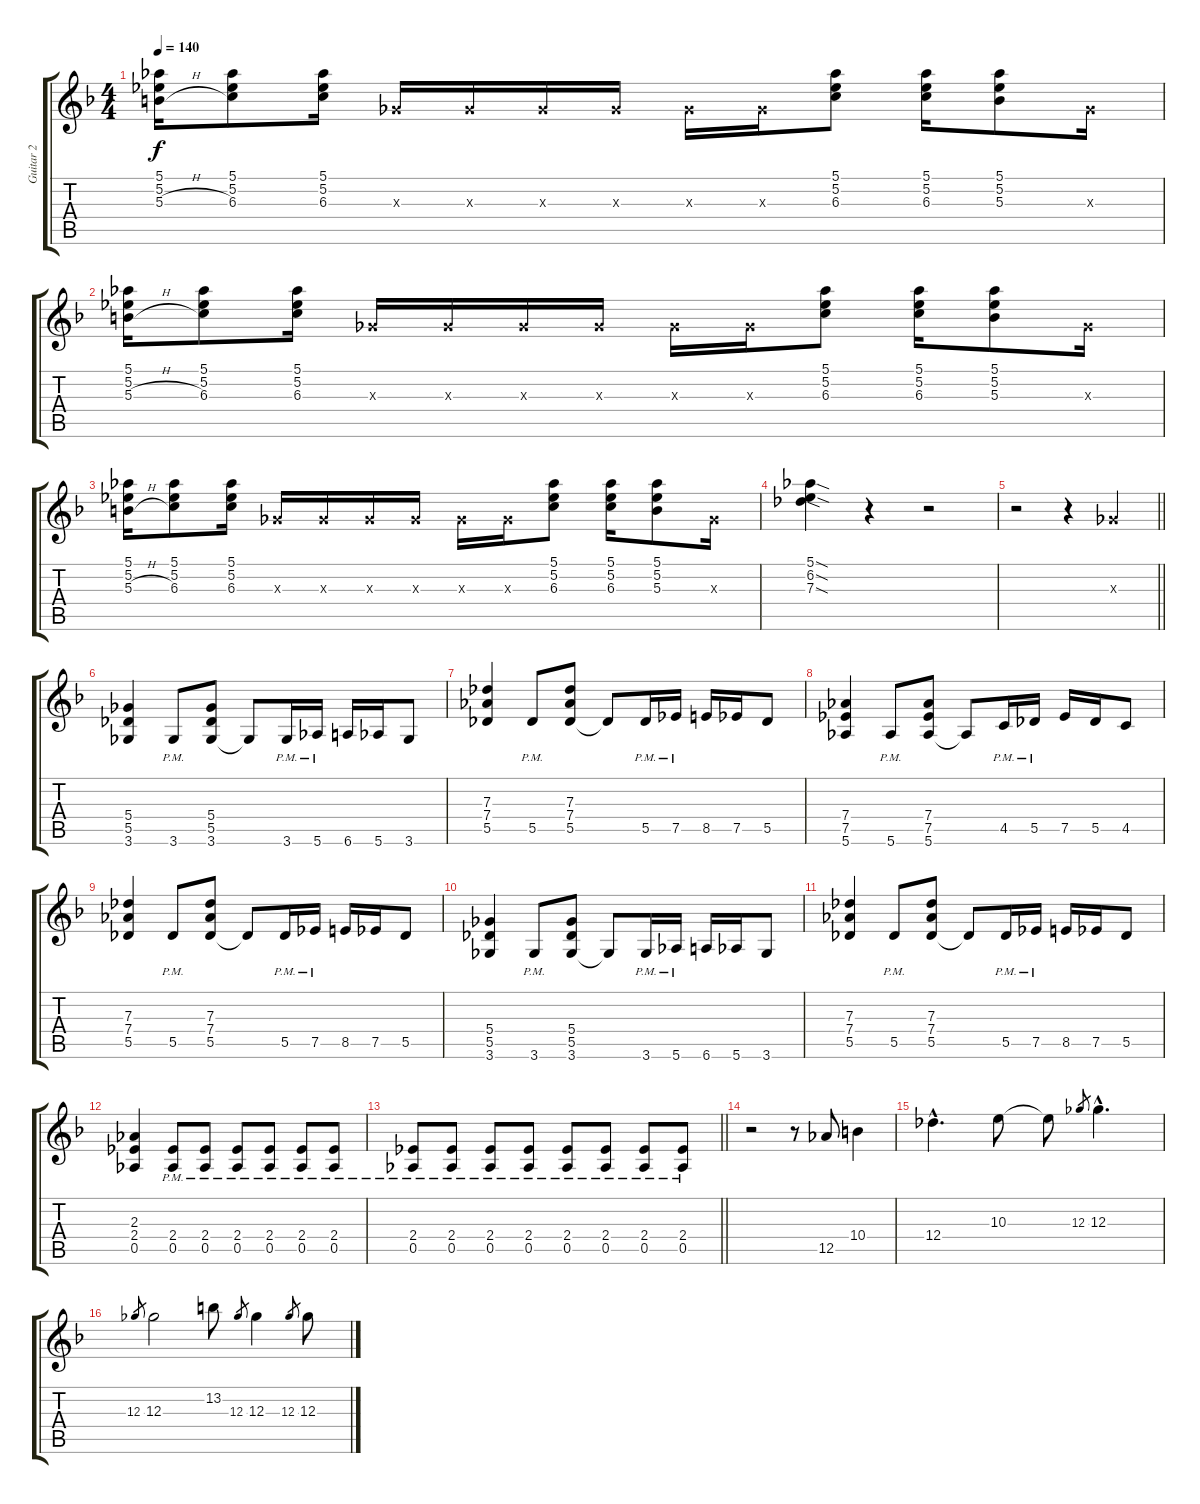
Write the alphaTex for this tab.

\track ("Guitar 2" "Guitar 2") {instrument acousticguitarnylon}
\staff {score tabs}
\tuning (Eb4 Bb3 Gb3 Db3 Ab2 Eb2) {hide}
\ts (4 4)
\tempo 140
\clef g2
\ks f
(5.1 5.2 5.3{h}).16{dy f} (5.1 5.2 6.3).8 (5.1 5.2 6.3).16 0.3{x}.16 0.3{x}.16 0.3{x}.16 0.3{x}.16 0.3{x}.16 0.3{x}.16 (5.1 5.2 6.3).8 (5.1 5.2 6.3).16 (5.1 5.2 5.3).8 0.3{x}.16 |
(5.1 5.2 5.3{h}).16 (5.1 5.2 6.3).8 (5.1 5.2 6.3).16 0.3{x}.16 0.3{x}.16 0.3{x}.16 0.3{x}.16 0.3{x}.16 0.3{x}.16 (5.1 5.2 6.3).8 (5.1 5.2 6.3).16 (5.1 5.2 5.3).8 0.3{x}.16 |
(5.1 5.2 5.3{h}).16 (5.1 5.2 6.3).8 (5.1 5.2 6.3).16 0.3{x}.16 0.3{x}.16 0.3{x}.16 0.3{x}.16 0.3{x}.16 0.3{x}.16 (5.1 5.2 6.3).8 (5.1 5.2 6.3).16 (5.1 5.2 5.3).8 0.3{x}.16 |
(5.1{sod} 6.2{sod} 7.3{sod}).4 r.4 r.2 |
\barLineRight lightlight
r.2{instrument distortionguitar} r.4 0.3{x}.4 |
(5.4 5.5 3.6).4 3.6{pm}.8 (5.4 5.5 3.6).8 3.6{t}.8 3.6{pm}.16 5.6{pm}.16 6.6.16 5.6.16 3.6.8 |
(7.3 7.4 5.5).4 5.5{pm}.8 (7.3 7.4 5.5).8 5.5{t}.8 5.5{pm}.16 7.5{pm}.16 8.5.16 7.5.16 5.5.8 |
(7.4 7.5 5.6).4 5.6{pm}.8 (7.4 7.5 5.6).8 5.6{t}.8 4.5{pm}.16 5.5{pm}.16 7.5.16 5.5.16 4.5.8 |
(7.3 7.4 5.5).4 5.5{pm}.8 (7.3 7.4 5.5).8 5.5{t}.8 5.5{pm}.16 7.5{pm}.16 8.5.16 7.5.16 5.5.8 |
(5.4 5.5 3.6).4 3.6{pm}.8 (5.4 5.5 3.6).8 3.6{t}.8 3.6{pm}.16 5.6{pm}.16 6.6.16 5.6.16 3.6.8 |
(7.3 7.4 5.5).4 5.5{pm}.8 (7.3 7.4 5.5).8 5.5{t}.8 5.5{pm}.16 7.5{pm}.16 8.5.16 7.5.16 5.5.8 |
(2.3 2.4 0.5).4 (2.4{pm} 0.5{pm}).8 (2.4 0.5{pm}).8 (2.4 0.5{pm}).8 (2.4 0.5{pm}).8 (2.4 0.5{pm}).8 (2.4 0.5{pm}).8 |
\barLineRight lightlight
(2.4 0.5{pm}).8 (2.4 0.5{pm}).8 (2.4 0.5{pm}).8 (2.4 0.5{pm}).8 (2.4 0.5{pm}).8 (2.4 0.5{pm}).8 (2.4 0.5{pm}).8 (2.4 0.5{pm}).8 |
r.2{instrument electricguitarclean} r.8 12.5.8 10.4.4 |
12.4{hac}.4{d} 10.3.8 10.3{t}.8 12.3.8{gr} 12.3{hac}.4{d} |
12.3.8{gr} 12.3.2 13.2.8 12.3.8{gr} 12.3.4 12.3.8{gr} 12.3.8
